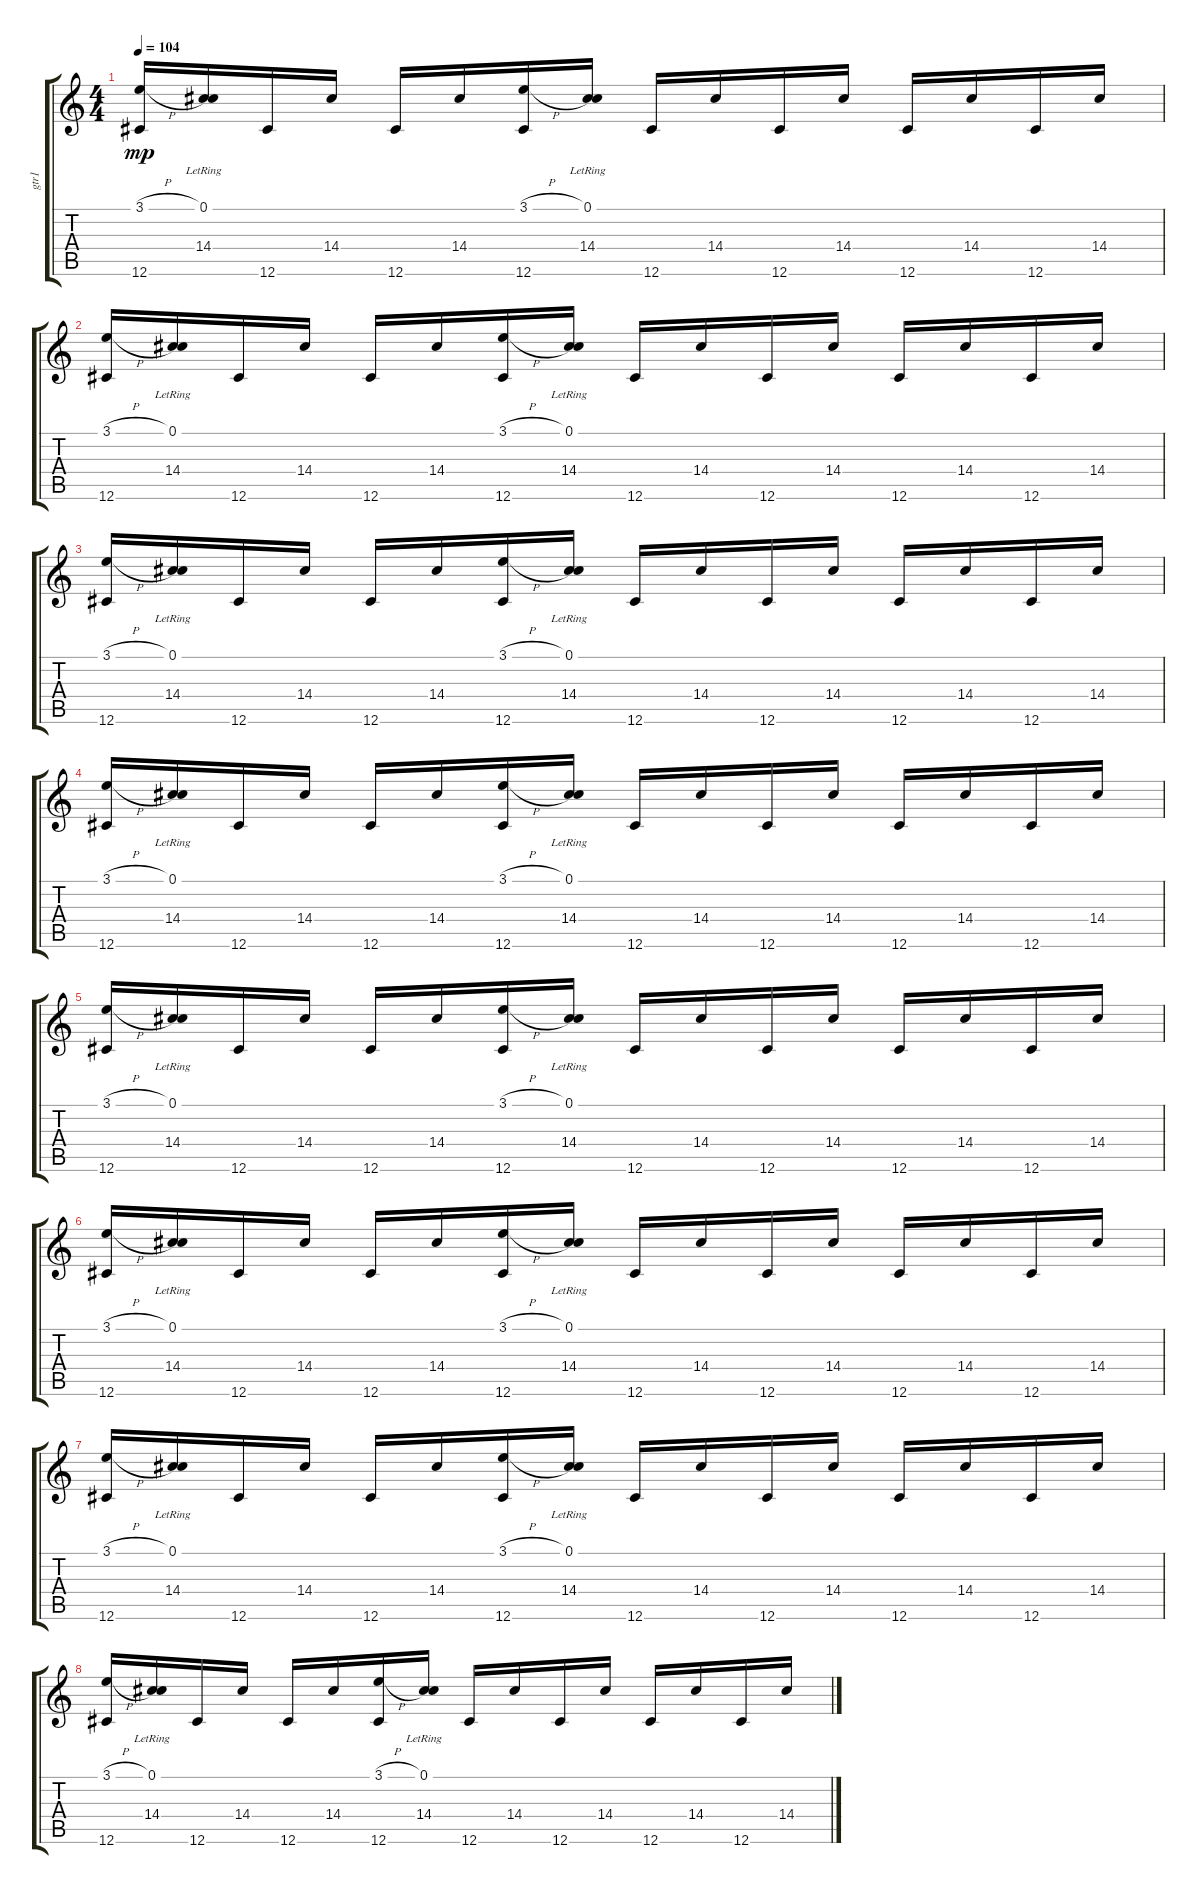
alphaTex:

\track ("gtr1" "gtr1") {instrument electricguitarclean}
\staff {score tabs}
\tuning (Db4 Ab3 E3 B2 Gb2 Db2) {hide}
\ts (4 4)
\tempo 104
\clef g2
\ks c
(3.1{h} 12.6).16{dy mp} (0.1{lr} 14.4).16 12.6.16 14.4.16 12.6.16 14.4.16 (3.1{h} 12.6).16 (0.1{lr} 14.4).16 12.6.16 14.4.16 12.6.16 14.4.16 12.6.16 14.4.16 12.6.16 14.4.16 |
(3.1{h} 12.6).16 (0.1{lr} 14.4).16 12.6.16 14.4.16 12.6.16 14.4.16 (3.1{h} 12.6).16 (0.1{lr} 14.4).16 12.6.16 14.4.16 12.6.16 14.4.16 12.6.16 14.4.16 12.6.16 14.4.16 |
(3.1{h} 12.6).16 (0.1{lr} 14.4).16 12.6.16 14.4.16 12.6.16 14.4.16 (3.1{h} 12.6).16 (0.1{lr} 14.4).16 12.6.16 14.4.16 12.6.16 14.4.16 12.6.16 14.4.16 12.6.16 14.4.16 |
(3.1{h} 12.6).16 (0.1{lr} 14.4).16 12.6.16 14.4.16 12.6.16 14.4.16 (3.1{h} 12.6).16 (0.1{lr} 14.4).16 12.6.16 14.4.16 12.6.16 14.4.16 12.6.16 14.4.16 12.6.16 14.4.16 |
(3.1{h} 12.6).16 (0.1{lr} 14.4).16 12.6.16 14.4.16 12.6.16 14.4.16 (3.1{h} 12.6).16 (0.1{lr} 14.4).16 12.6.16 14.4.16 12.6.16 14.4.16 12.6.16 14.4.16 12.6.16 14.4.16 |
(3.1{h} 12.6).16 (0.1{lr} 14.4).16 12.6.16 14.4.16 12.6.16 14.4.16 (3.1{h} 12.6).16 (0.1{lr} 14.4).16 12.6.16 14.4.16 12.6.16 14.4.16 12.6.16 14.4.16 12.6.16 14.4.16 |
(3.1{h} 12.6).16 (0.1{lr} 14.4).16 12.6.16 14.4.16 12.6.16 14.4.16 (3.1{h} 12.6).16 (0.1{lr} 14.4).16 12.6.16 14.4.16 12.6.16 14.4.16 12.6.16 14.4.16 12.6.16 14.4.16 |
(3.1{h} 12.6).16 (0.1{lr} 14.4).16 12.6.16 14.4.16 12.6.16 14.4.16 (3.1{h} 12.6).16 (0.1{lr} 14.4).16 12.6.16 14.4.16 12.6.16 14.4.16 12.6.16 14.4.16 12.6.16 14.4.16
